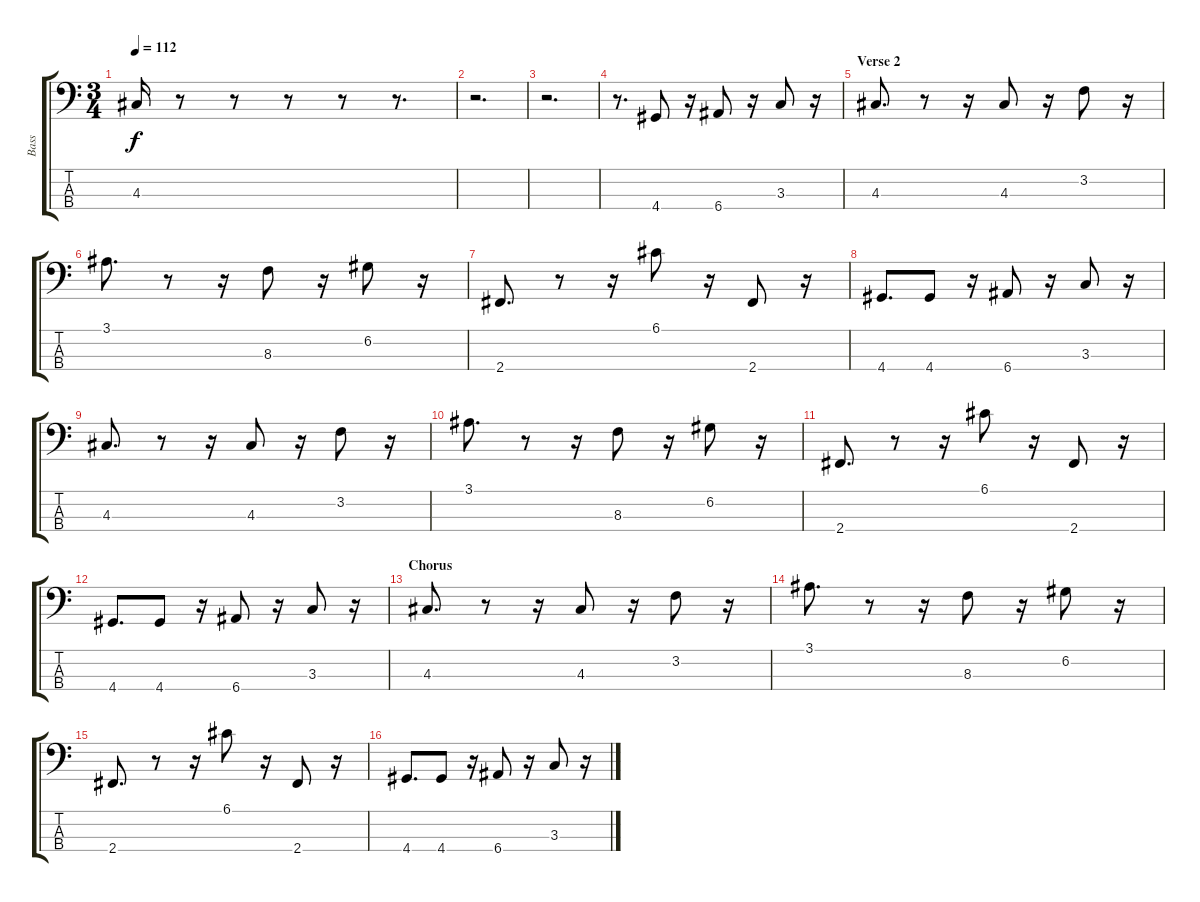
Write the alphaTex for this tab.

\track ("Bass" "Bass") {instrument fretlessbass}
\staff {score tabs}
\tuning (G2 D2 A1 E1) {hide}
\ts (3 4)
\tempo 112
\clef f4
\ks c
4.3.16{dy f} r.8 r.8 r.8 r.8 r.8{d} |
r.2{d} |
r.2{d} |
r.8{d} 4.4.8 r.16 6.4.8 r.16 3.3.8 r.16 |
\section ("" "Verse 2")
4.3.8{d} r.8 r.16 4.3.8 r.16 3.2.8 r.16 |
3.1.8{d} r.8 r.16 8.3.8 r.16 6.2.8 r.16 |
2.4.8{d} r.8 r.16 6.1.8 r.16 2.4.8 r.16 |
4.4.8{d} 4.4.8 r.16 6.4.8 r.16 3.3.8 r.16 |
4.3.8{d} r.8 r.16 4.3.8 r.16 3.2.8 r.16 |
3.1.8{d} r.8 r.16 8.3.8 r.16 6.2.8 r.16 |
2.4.8{d} r.8 r.16 6.1.8 r.16 2.4.8 r.16 |
4.4.8{d} 4.4.8 r.16 6.4.8 r.16 3.3.8 r.16 |
\section ("" "Chorus")
4.3.8{d} r.8 r.16 4.3.8 r.16 3.2.8 r.16 |
3.1.8{d} r.8 r.16 8.3.8 r.16 6.2.8 r.16 |
2.4.8{d} r.8 r.16 6.1.8 r.16 2.4.8 r.16 |
4.4.8{d} 4.4.8 r.16 6.4.8 r.16 3.3.8 r.16
